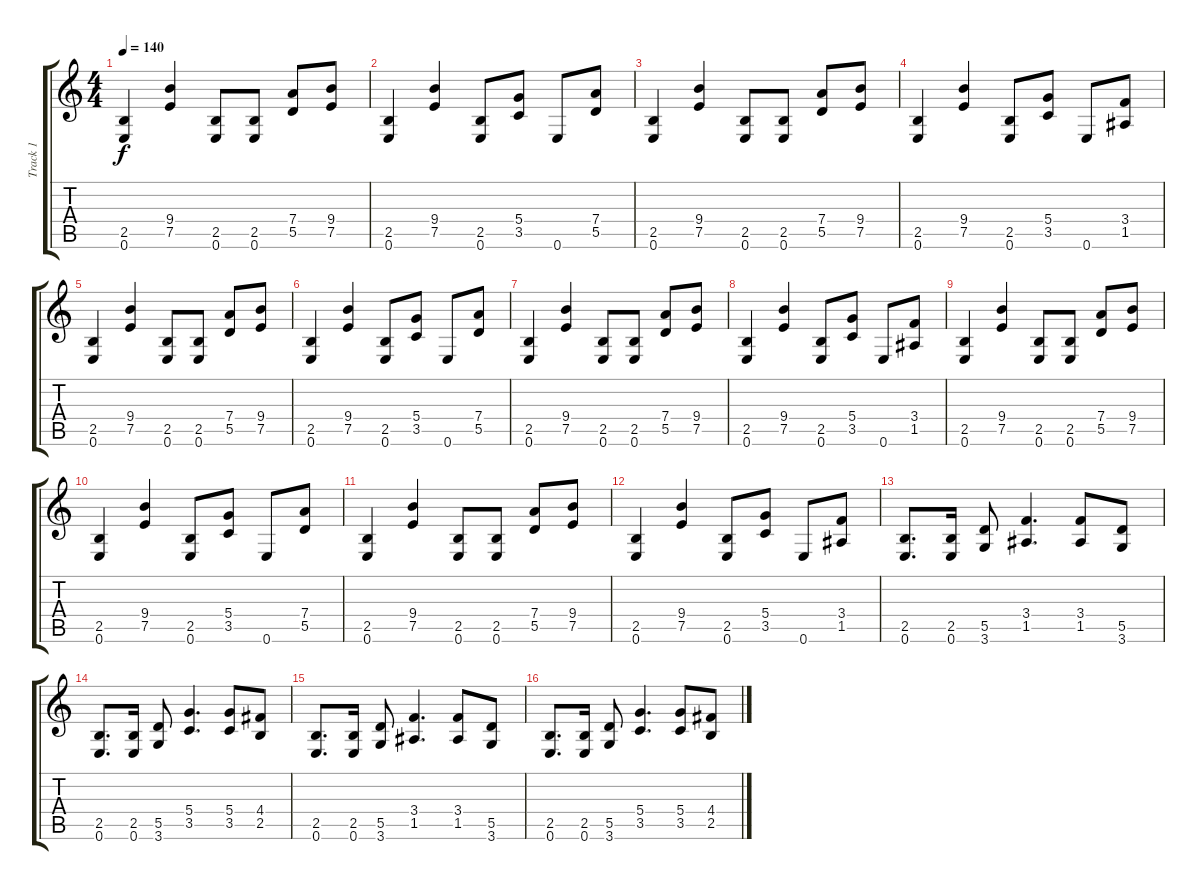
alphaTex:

\track ("Track 1" "Track 1") {instrument distortionguitar}
\staff {score tabs}
\tuning (E4 B3 G3 D3 A2 E2) {hide}
\ts (4 4)
\tempo 140
\clef g2
\ks c
(2.5 0.6).4{dy f} (9.4 7.5).4 (2.5 0.6).8 (2.5 0.6).8 (7.4 5.5).8 (9.4 7.5).8 |
(2.5 0.6).4 (9.4 7.5).4 (2.5 0.6).8 (5.4 3.5).8 0.6.8 (7.4 5.5).8 |
(2.5 0.6).4 (9.4 7.5).4 (2.5 0.6).8 (2.5 0.6).8 (7.4 5.5).8 (9.4 7.5).8 |
(2.5 0.6).4 (9.4 7.5).4 (2.5 0.6).8 (5.4 3.5).8 0.6.8 (3.4 1.5).8 |
(2.5 0.6).4 (9.4 7.5).4 (2.5 0.6).8 (2.5 0.6).8 (7.4 5.5).8 (9.4 7.5).8 |
(2.5 0.6).4 (9.4 7.5).4 (2.5 0.6).8 (5.4 3.5).8 0.6.8 (7.4 5.5).8 |
(2.5 0.6).4 (9.4 7.5).4 (2.5 0.6).8 (2.5 0.6).8 (7.4 5.5).8 (9.4 7.5).8 |
(2.5 0.6).4 (9.4 7.5).4 (2.5 0.6).8 (5.4 3.5).8 0.6.8 (3.4 1.5).8 |
(2.5 0.6).4 (9.4 7.5).4 (2.5 0.6).8 (2.5 0.6).8 (7.4 5.5).8 (9.4 7.5).8 |
(2.5 0.6).4 (9.4 7.5).4 (2.5 0.6).8 (5.4 3.5).8 0.6.8 (7.4 5.5).8 |
(2.5 0.6).4 (9.4 7.5).4 (2.5 0.6).8 (2.5 0.6).8 (7.4 5.5).8 (9.4 7.5).8 |
(2.5 0.6).4 (9.4 7.5).4 (2.5 0.6).8 (5.4 3.5).8 0.6.8 (3.4 1.5).8 |
(2.5 0.6).8{d} (2.5 0.6).16 (5.5 3.6).8 (3.4 1.5).4{d} (3.4 1.5).8 (5.5 3.6).8 |
(2.5 0.6).8{d} (2.5 0.6).16 (5.5 3.6).8 (5.4 3.5).4{d} (5.4 3.5).8 (4.4 2.5).8 |
(2.5 0.6).8{d} (2.5 0.6).16 (5.5 3.6).8 (3.4 1.5).4{d} (3.4 1.5).8 (5.5 3.6).8 |
(2.5 0.6).8{d} (2.5 0.6).16 (5.5 3.6).8 (5.4 3.5).4{d} (5.4 3.5).8 (4.4 2.5).8
